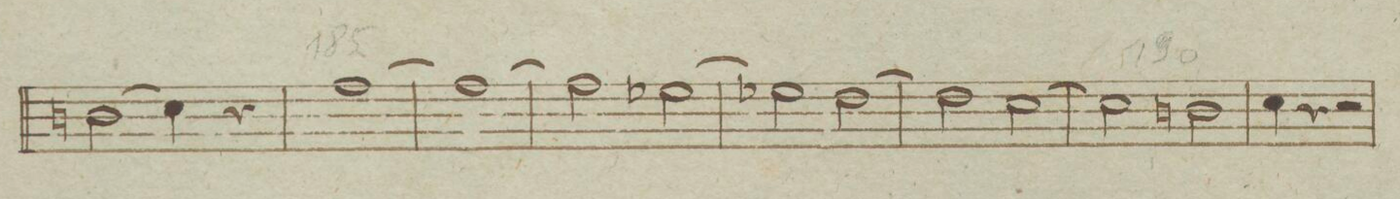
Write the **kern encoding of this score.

**kern	**dynam
*I"Clarinetto Secondo in B.	*
*clefG2	*
*k[b-e-a-]	*
*met(c)	*
*M4/4	*
(2a\	.
4b-\)	.
4r	.
=181	=181
[1ee-	.
=182	=182
1ee-_	.
=183	=183
2ee-\]	.
[2dd-X\	.
=184	=184
2dd-X\]	.
[2cc\	.
=185	=185
2cc\]	.
[2b-\	.
=186	=186
2b-\]	.
2a\	.
=187	=187
4b-\	.
4r	.
2r	.
=188	=188
*-	*-
